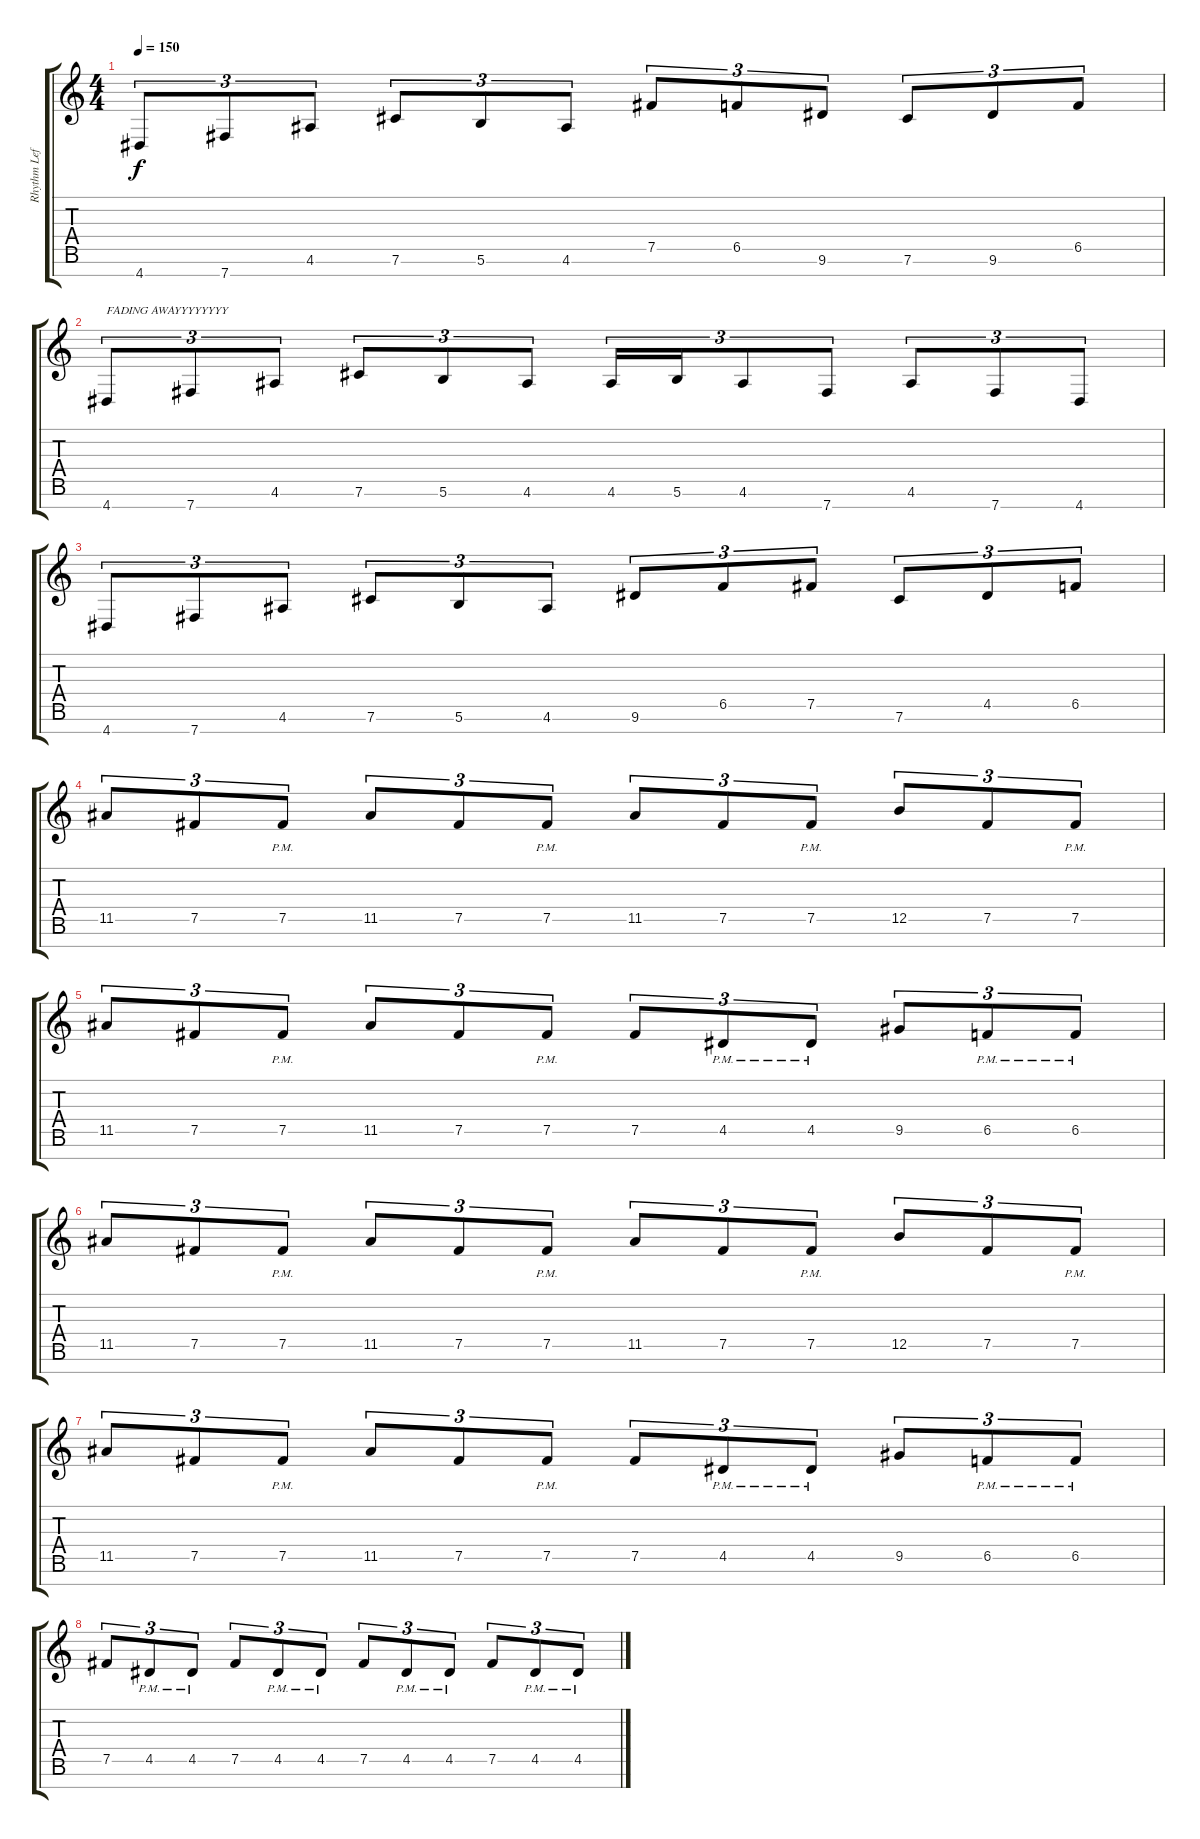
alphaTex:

\track ("Rhythm Left" "Rhythm Lef") {instrument distortionguitar}
\staff {score tabs}
\tuning (Gb4 Db4 Ab3 E3 B2 Gb2 B1) {hide}
\ts (4 4)
\tempo 150
\clef g2
\ks c
4.7.8{tu (3 2) dy f} 7.7.8{tu (3 2)} 4.6.8{tu (3 2)} 7.6.8{tu (3 2)} 5.6.8{tu (3 2)} 4.6.8{tu (3 2)} 7.5.8{tu (3 2)} 6.5.8{tu (3 2)} 9.6.8{tu (3 2)} 7.6.8{tu (3 2)} 9.6.8{tu (3 2)} 6.5.8{tu (3 2)} |
4.7.8{tu (3 2) txt "FADING AWAYYYYYYYY"} 7.7.8{tu (3 2)} 4.6.8{tu (3 2)} 7.6.8{tu (3 2)} 5.6.8{tu (3 2)} 4.6.8{tu (3 2)} 4.6.16{tu (3 2)} 5.6.16{tu (3 2)} 4.6.8{tu (3 2)} 7.7.8{tu (3 2)} 4.6.8{tu (3 2)} 7.7.8{tu (3 2)} 4.7.8{tu (3 2)} |
4.7.8{tu (3 2)} 7.7.8{tu (3 2)} 4.6.8{tu (3 2)} 7.6.8{tu (3 2)} 5.6.8{tu (3 2)} 4.6.8{tu (3 2)} 9.6.8{tu (3 2)} 6.5.8{tu (3 2)} 7.5.8{tu (3 2)} 7.6.8{tu (3 2)} 4.5.8{tu (3 2)} 6.5.8{tu (3 2)} |
11.5.8{tu (3 2)} 7.5.8{tu (3 2)} 7.5{pm}.8{tu (3 2)} 11.5.8{tu (3 2)} 7.5.8{tu (3 2)} 7.5{pm}.8{tu (3 2)} 11.5.8{tu (3 2)} 7.5.8{tu (3 2)} 7.5{pm}.8{tu (3 2)} 12.5.8{tu (3 2)} 7.5.8{tu (3 2)} 7.5{pm}.8{tu (3 2)} |
11.5.8{tu (3 2)} 7.5.8{tu (3 2)} 7.5{pm}.8{tu (3 2)} 11.5.8{tu (3 2)} 7.5.8{tu (3 2)} 7.5{pm}.8{tu (3 2)} 7.5.8{tu (3 2)} 4.5{pm}.8{tu (3 2)} 4.5{pm}.8{tu (3 2)} 9.5.8{tu (3 2)} 6.5{pm}.8{tu (3 2)} 6.5{pm}.8{tu (3 2)} |
11.5.8{tu (3 2)} 7.5.8{tu (3 2)} 7.5{pm}.8{tu (3 2)} 11.5.8{tu (3 2)} 7.5.8{tu (3 2)} 7.5{pm}.8{tu (3 2)} 11.5.8{tu (3 2)} 7.5.8{tu (3 2)} 7.5{pm}.8{tu (3 2)} 12.5.8{tu (3 2)} 7.5.8{tu (3 2)} 7.5{pm}.8{tu (3 2)} |
11.5.8{tu (3 2)} 7.5.8{tu (3 2)} 7.5{pm}.8{tu (3 2)} 11.5.8{tu (3 2)} 7.5.8{tu (3 2)} 7.5{pm}.8{tu (3 2)} 7.5.8{tu (3 2)} 4.5{pm}.8{tu (3 2)} 4.5{pm}.8{tu (3 2)} 9.5.8{tu (3 2)} 6.5{pm}.8{tu (3 2)} 6.5{pm}.8{tu (3 2)} |
7.5.8{tu (3 2)} 4.5{pm}.8{tu (3 2)} 4.5{pm}.8{tu (3 2)} 7.5.8{tu (3 2)} 4.5{pm}.8{tu (3 2)} 4.5{pm}.8{tu (3 2)} 7.5.8{tu (3 2)} 4.5{pm}.8{tu (3 2)} 4.5{pm}.8{tu (3 2)} 7.5.8{tu (3 2)} 4.5{pm}.8{tu (3 2)} 4.5{pm}.8{tu (3 2)}
